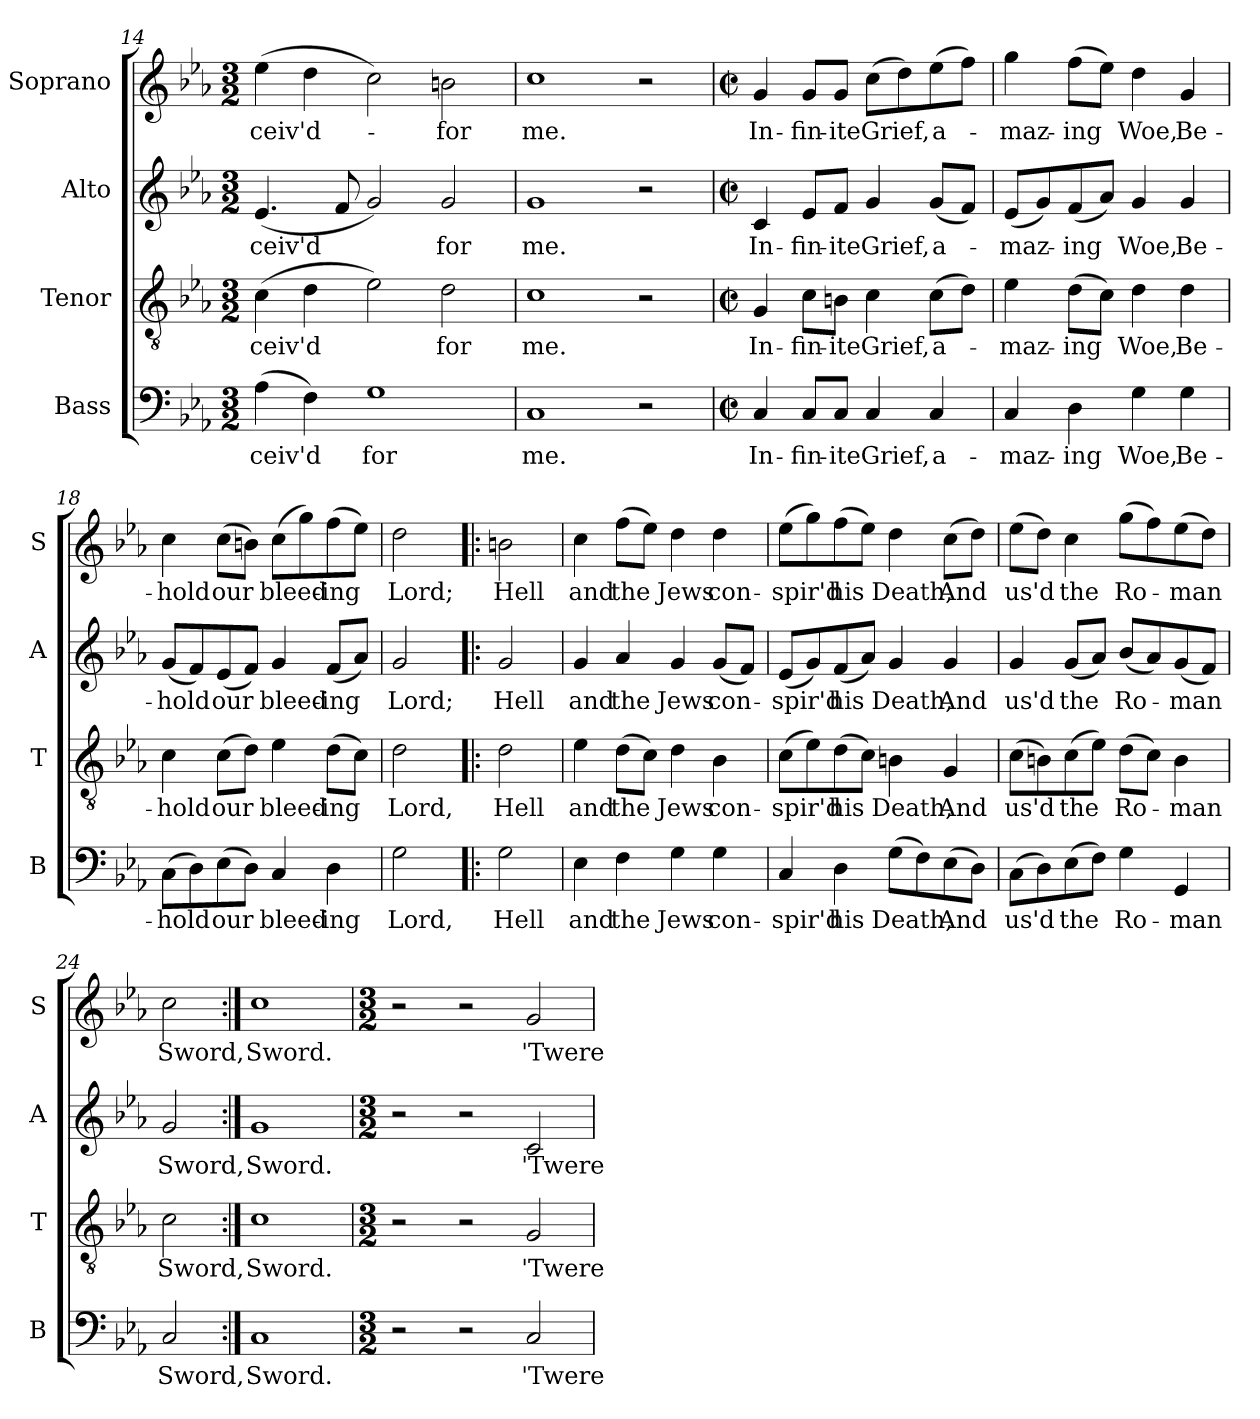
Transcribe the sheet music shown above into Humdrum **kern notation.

**kern	**text	**kern	**text	**kern	**text	**kern	**text
*part4	*part4	*part3	*part3	*part2	*part2	*part1	*part1
*staff4	*staff4	*staff3	*staff3	*staff2	*staff2	*staff1	*staff1
*I"Bass	*	*I"Tenor	*	*I"Alto	*	*I"Soprano	*
*I'B	*	*I'T	*	*I'A	*	*I'S	*
!!LO:LB:g=z
*clefF4	*	*clefGv2	*	*clefG2	*	*clefG2	*
*k[b-e-a-]	*	*k[b-e-a-]	*	*k[b-e-a-]	*	*k[b-e-a-]	*
*c:	*	*c:	*	*c:	*	*c:	*
*M3/2	*	*M3/2	*	*M3/2	*	*M3/2	*
=14	=14	=14	=14	=14	=14	=14	=14
(4A-\	-ceiv'd	(4c\	-ceiv'd	(4.e-/	-ceiv'd	(4ee-\	-ceiv'd-
4F\)	.	4d\	.	.	.	4dd\	.
.	.	.	.	8f/	.	.	.
1G	for	2e-\)	.	2g/)	.	2cc\)	.
.	.	2d\	for	2g/	for	2bn\	-for
=15	=15	=15	=15	=15	=15	=15	=15
1C	me.	1c	me.	1g	me.	1cc	me.
2r	.	2r	.	2r	.	2r	.
=16	=16	=16	=16	=16	=16	=16	=16
*M2/2	*	*M2/2	*	*M2/2	*	*M2/2	*
*met(c|)	*	*met(c|)	*	*met(c|)	*	*met(c|)	*
4C/	In-	4G/	In-	4c/	In-	4g/	In-
8C/L	-fin-	8c\L	-fin-	8e-/L	-fin-	8g/L	-fin-
8C/J	-ite	8Bn\J	-ite	8f/J	-ite	8g/J	-ite
4C/	Grief,	4c\	Grief,	4g/	Grief,	(8cc\L	Grief,
.	.	.	.	.	.	8dd\)	.
4C/	a-	(8c\L	a-	(8g/L	a-	(8ee-\	a-
.	.	8d\J)	.	8f/J)	.	8ff\J)	.
=17	=17	=17	=17	=17	=17	=17	=17
4C/	-maz-	4e-\	-maz-	(8e-/L	-maz-	4gg\	-maz-
.	.	.	.	8g/)	.	.	.
4D\	-ing	(8d\L	-ing	(8f/	-ing	(8ff\L	-ing
.	.	8c\J)	.	8a-/J)	.	8ee-\J)	.
4G\	Woe,	4d\	Woe,	4g/	Woe,	4dd\	Woe,
4G\	Be-	4d\	Be-	4g/	Be-	4g/	Be-
!!LO:LB:g=z
=18	=18	=18	=18	=18	=18	=18	=18
(8C\L	-hold	4c\	-hold	(8g/L	-hold	4cc\	-hold
8D\)	.	.	.	8f/)	.	.	.
(8E-\	our	(8c\L	our	(8e-/	our	(8cc\L	our
8D\J)	.	8d\J)	.	8f/J)	.	8bn\J)	.
4C/	bleed-	4e-\	bleed-	4g/	bleed-	(8cc\L	bleed-
.	.	.	.	.	.	8gg\)	.
4D\	-ing	(8d\L	-ing	(8f/L	-ing	(8ff\	-ing
.	.	8c\J)	.	8a-/J)	.	8ee-\J)	.
=19	=19	=19	=19	=19	=19	=19	=19
2G\	Lord,	2d\	Lord,	2g/	Lord;	2dd\	Lord;
=20!|:	=20!|:	=20!|:	=20!|:	=20!|:	=20!|:	=20!|:	=20!|:
2G\	Hell	2d\	Hell	2g/	Hell	2bn\	Hell
=21	=21	=21	=21	=21	=21	=21	=21
4E-\	and	4e-\	and	4g/	and	4cc\	and
4F\	the	(8d\L	the	4a-/	the	(8ff\L	the
.	.	8c\J)	.	.	.	8ee-\J)	.
4G\	Jews	4d\	Jews	4g/	Jews	4dd\	Jews
4G\	con-	4B-\	con-	(8g/L	con-	4dd\	con-
.	.	.	.	8f/J)	.	.	.
!!LO:PB:g=z
=22	=22	=22	=22	=22	=22	=22	=22
4C/	-spir'd	(8c\L	-spir'd	(8e-/L	-spir'd	(8ee-\L	-spir'd
.	.	8e-\)	.	8g/)	.	8gg\)	.
4D\	his	(8d\	his	(8f/	his	(8ff\	his
.	.	8c\J)	.	8a-/J)	.	8ee-\J)	.
(8G\L	Death,	4Bn\	Death,	4g/	Death,	4dd\	Death,
8F\)	.	.	.	.	.	.	.
(8E-\	And	4G/	And	4g/	And	(8cc\L	And
8D\J)	.	.	.	.	.	8dd\J)	.
=23	=23	=23	=23	=23	=23	=23	=23
(8C\L	us'd	(8c\L	us'd	4g/	us'd	(8ee-\L	us'd
8D\)	.	8Bn\)	.	.	.	8dd\J)	.
(8E-\	the	(8c\	the	(8g/L	the	4cc\	the
8F\J)	.	8e-\J)	.	8a-/J)	.	.	.
4G\	Ro-	(8d\L	Ro-	(8b-/L	Ro-	(8gg\L	Ro-
.	.	8c\J)	.	8a-/)	.	8ff\)	.
4GG/	-man	4B\	-man	(8g/	-man	(8ee-\	-man
.	.	.	.	8f/J)	.	8dd\J)	.
=24	=24	=24	=24	=24	=24	=24	=24
2C/	Sword,	2c\	Sword,	2g/	Sword,	2cc\	Sword,
=25:|!	=25:|!	=25:|!	=25:|!	=25:|!	=25:|!	=25:|!	=25:|!
1C	Sword.	1c	Sword.	1g	Sword.	1cc	Sword.
!!LO:LB:g=z
=26	=26	=26	=26	=26	=26	=26	=26
*M3/2	*	*M3/2	*	*M3/2	*	*M3/2	*
2r	.	2r	.	2r	.	2r	.
2r	.	2r	.	2r	.	2r	.
2C/	'Twere	2G/	'Twere	2c/	'Twere	2g/	'Twere
=	=	=	=	=	=	=	=
*-	*-	*-	*-	*-	*-	*-	*-
